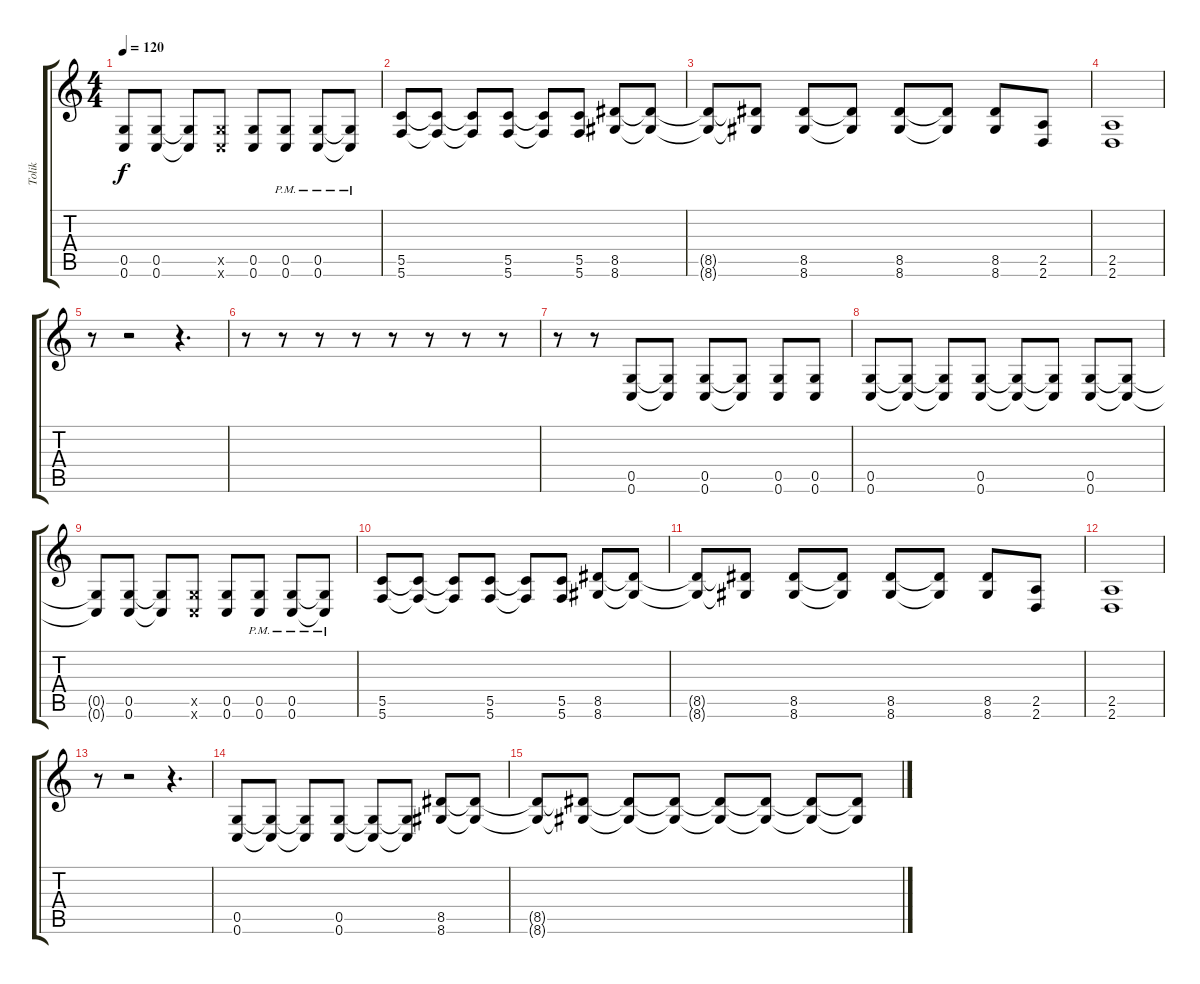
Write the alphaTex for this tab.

\track ("Tolik" "Tolik") {instrument distortionguitar}
\staff {score tabs}
\tuning (D4 A3 F3 C3 G2 C2) {hide}
\ts (4 4)
\tempo 120
\clef g2
\ks c
(0.5{t} 0.6{t}).8{dy f} (0.5 0.6).8 (0.5{t} 0.6{t}).8 (0.5{x} 0.6{x}).8 (0.5 0.6).8 (0.5{pm} 0.6{pm}).8 (0.5{pm} 0.6{pm}).8 (0.5{pm t} 0.6{pm t}).8 |
(5.5 5.6).8 (5.5{t} 5.6{t}).8 (5.5{t} 5.6{t}).8 (5.5 5.6).8 (5.5{t} 5.6{t}).8 (5.5 5.6).8 (8.5 8.6).8 (8.5{t} 8.6{t}).8 |
(8.5{t} 8.6{t}).8 (8.5{t} 8.6{t}).8 (8.5 8.6).8 (8.5{t} 8.6{t}).8 (8.5 8.6).8 (8.5{t} 8.6{t}).8 (8.5 8.6).8 (2.5 2.6).8 |
(2.5 2.6).1 |
r.8 r.2 r.4{d} |
r.8 r.8 r.8 r.8 r.8 r.8 r.8 r.8 |
r.8 r.8 (0.5 0.6).8 (0.5{t} 0.6{t}).8 (0.5 0.6).8 (0.5{t} 0.6{t}).8 (0.5 0.6).8 (0.5 0.6).8 |
(0.5 0.6).8 (0.5{t} 0.6{t}).8 (0.5{t} 0.6{t}).8 (0.5 0.6).8 (0.5{t} 0.6{t}).8 (0.5{t} 0.6{t}).8 (0.5 0.6).8 (0.5{t} 0.6{t}).8 |
(0.5{t} 0.6{t}).8 (0.5 0.6).8 (0.5{t} 0.6{t}).8 (0.5{x} 0.6{x}).8 (0.5 0.6).8 (0.5{pm} 0.6{pm}).8 (0.5{pm} 0.6{pm}).8 (0.5{pm t} 0.6{pm t}).8 |
(5.5 5.6).8 (5.5{t} 5.6{t}).8 (5.5{t} 5.6{t}).8 (5.5 5.6).8 (5.5{t} 5.6{t}).8 (5.5 5.6).8 (8.5 8.6).8 (8.5{t} 8.6{t}).8 |
(8.5{t} 8.6{t}).8 (8.5{t} 8.6{t}).8 (8.5 8.6).8 (8.5{t} 8.6{t}).8 (8.5 8.6).8 (8.5{t} 8.6{t}).8 (8.5 8.6).8 (2.5 2.6).8 |
(2.5 2.6).1 |
r.8 r.2 r.4{d} |
(0.5 0.6).8 (0.5{t} 0.6{t}).8 (0.5{t} 0.6{t}).8 (0.5 0.6).8 (0.5{t} 0.6{t}).8 (0.5{t} 0.6{t}).8 (8.5 8.6).8 (8.5{t} 8.6{t}).8 |
(8.5{t} 8.6{t}).8 (8.5{t} 8.6{t}).8 (8.5{t} 8.6{t}).8 (8.5{t} 8.6{t}).8 (8.5{t} 8.6{t}).8 (8.5{t} 8.6{t}).8 (8.5{t} 8.6{t}).8 (8.5{t} 8.6{t}).8
